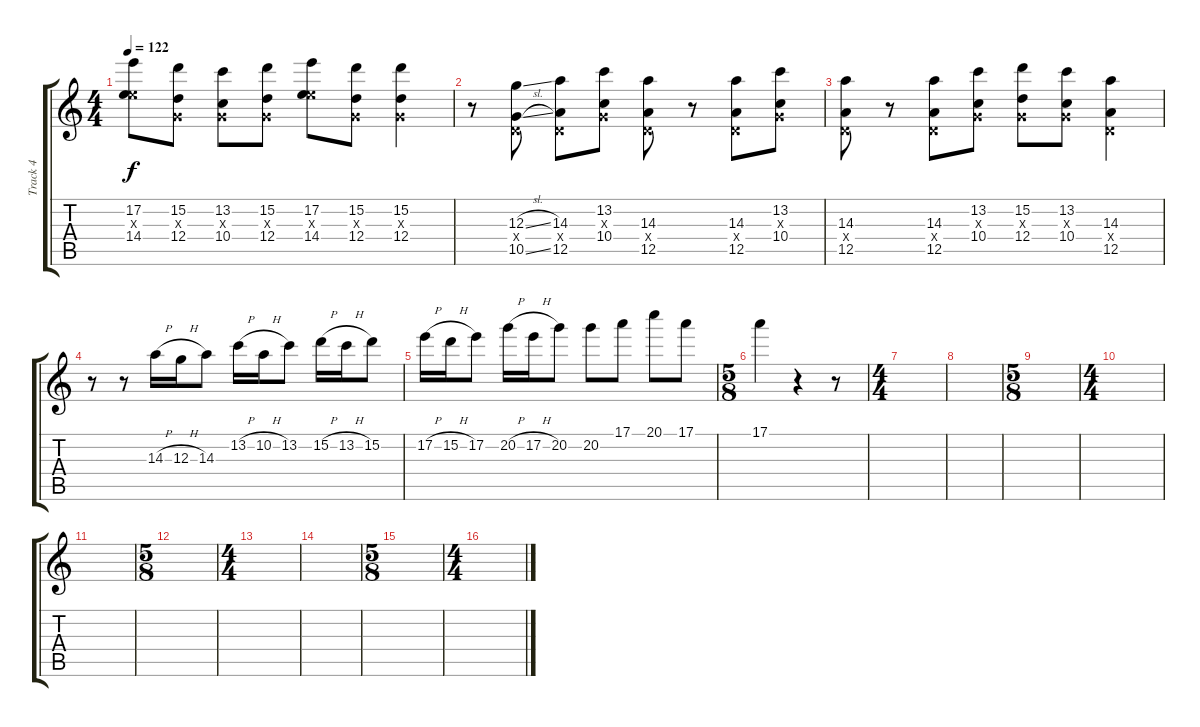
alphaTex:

\track ("Track 4" "Track 4") {instrument electricguitarclean}
\staff {score tabs}
\tuning (E4 B3 G3 D3 A2 E2) {hide}
\ts (4 4)
\tempo 122
\clef g2
\ks c
(17.2 9.3{x} 14.4).8{dy f} (15.2 0.3{x} 12.4).8 (13.2 0.3{x} 10.4).8 (15.2 0.3{x} 12.4).8 (17.2 9.3{x} 14.4).8 (15.2 0.3{x} 12.4).8 (15.2 0.3{x} 12.4).4 |
r.8 (12.3{sl} 0.4{x} 10.5{sl}).8 (14.3 0.4{x} 12.5).8 (13.2 0.3{x} 10.4).8 (14.3 0.4{x} 12.5).8 r.8 (14.3 0.4{x} 12.5).8 (13.2 0.3{x} 10.4).8 |
(14.3 0.4{x} 12.5).8 r.8 (14.3 0.4{x} 12.5).8 (13.2 0.3{x} 10.4).8 (15.2 0.3{x} 12.4).8 (13.2 0.3{x} 10.4).8 (14.3 0.4{x} 12.5).4 |
r.8 r.8 14.3{h}.16 12.3{h}.16 14.3.8 13.2{h}.16 10.2{h}.16 13.2.8 15.2{h}.16 13.2{h}.16 15.2.8 |
17.2{h}.16 15.2{h}.16 17.2.8 20.2{h}.16 17.2{h}.16 20.2.8 20.2.8 17.1.8 20.1.8 17.1.8 |
\ts (5 8)
17.1.4 r.4 r.8 |
\ts (4 4)
|
|
\ts (5 8)
|
\ts (4 4)
|
|
\ts (5 8)
|
\ts (4 4)
|
|
\ts (5 8)
|
\ts (4 4)
